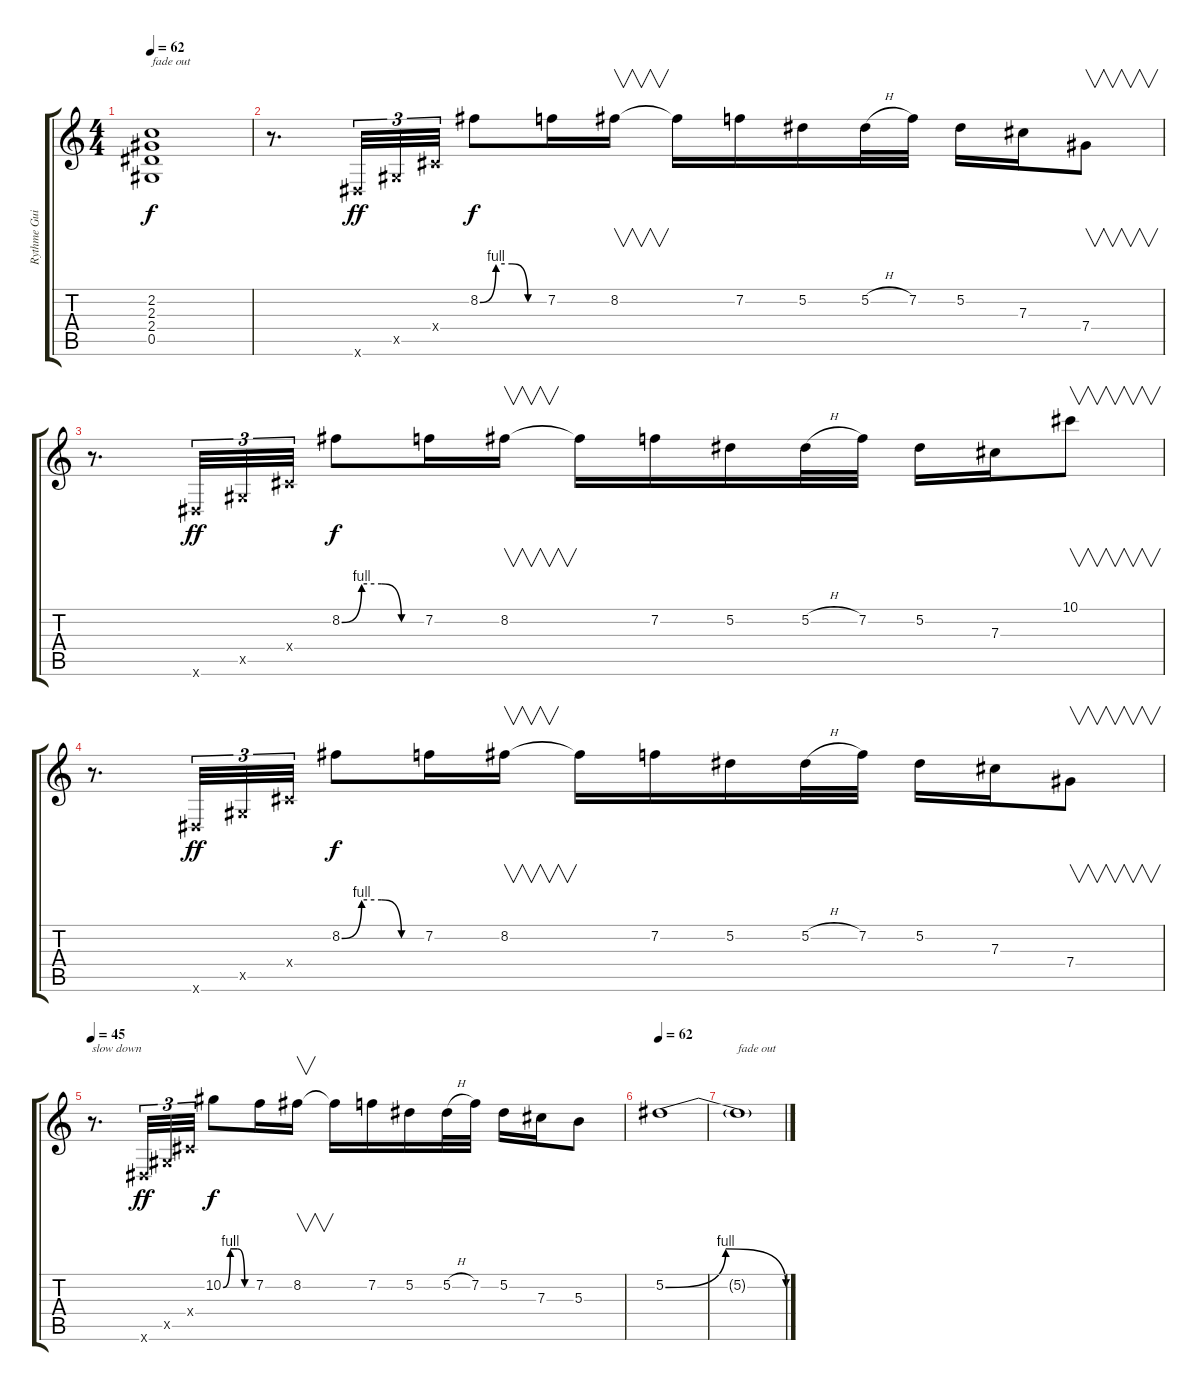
\track ("Rythme Guitar" "Rythme Gui") {instrument distortionguitar}
\staff {score tabs}
\tuning (Eb4 Bb3 Gb3 Db3 Ab2 Eb2) {hide}
\ts (4 4)
\tempo 62
\clef g2
\ks c
(2.2{t} 2.3{t} 2.4{t} 0.5{t}).1{txt "fade out" dy f volume 0} |
r.8{d volume 14} 0.6{x}.32{tu (3 2) dy ff} 0.5{x}.32{tu (3 2)} 0.4{x}.32{tu (3 2)} 8.2{be (custom 0 0 15 4 30 4 45 0 60 0)}.8{dy f} 7.2.16 8.2.16{v} 8.2{t}.16 7.2.16 5.2.16 5.2{h}.32 7.2.32 5.2.16 7.3.16 7.4.8{v} |
r.8{d} 0.6{x}.32{tu (3 2) dy ff} 0.5{x}.32{tu (3 2)} 0.4{x}.32{tu (3 2)} 8.2{be (custom 0 0 15 4 30 4 45 0 60 0)}.8{dy f} 7.2.16 8.2.16{v} 8.2{t}.16 7.2.16 5.2.16 5.2{h}.32 7.2.32 5.2.16 7.3.16 10.1.8{v} |
r.8{d} 0.6{x}.32{tu (3 2) dy ff} 0.5{x}.32{tu (3 2)} 0.4{x}.32{tu (3 2)} 8.2{be (custom 0 0 15 4 30 4 45 0 60 0)}.8{dy f} 7.2.16 8.2.16{v} 8.2{t}.16 7.2.16 5.2.16 5.2{h}.32 7.2.32 5.2.16 7.3.16 7.4.8{v} |
\tempo 45
r.8{d txt "slow down"} 0.6{x}.32{tu (3 2) dy ff} 0.5{x}.32{tu (3 2)} 0.4{x}.32{tu (3 2)} 10.2{be (custom 0 0 15 4 30 4 45 0 60 0)}.8{dy f} 7.2.16 8.2.16{v} 8.2{t}.16 7.2.16 5.2.16 5.2{h}.32 7.2.32 5.2.16 7.3.16 5.3.8 |
\tempo 62
5.2{be (bendrelease 0 0 5 4 26 4 60 0)}.1 |
5.2{t}.1{txt "fade out" volume 0}
